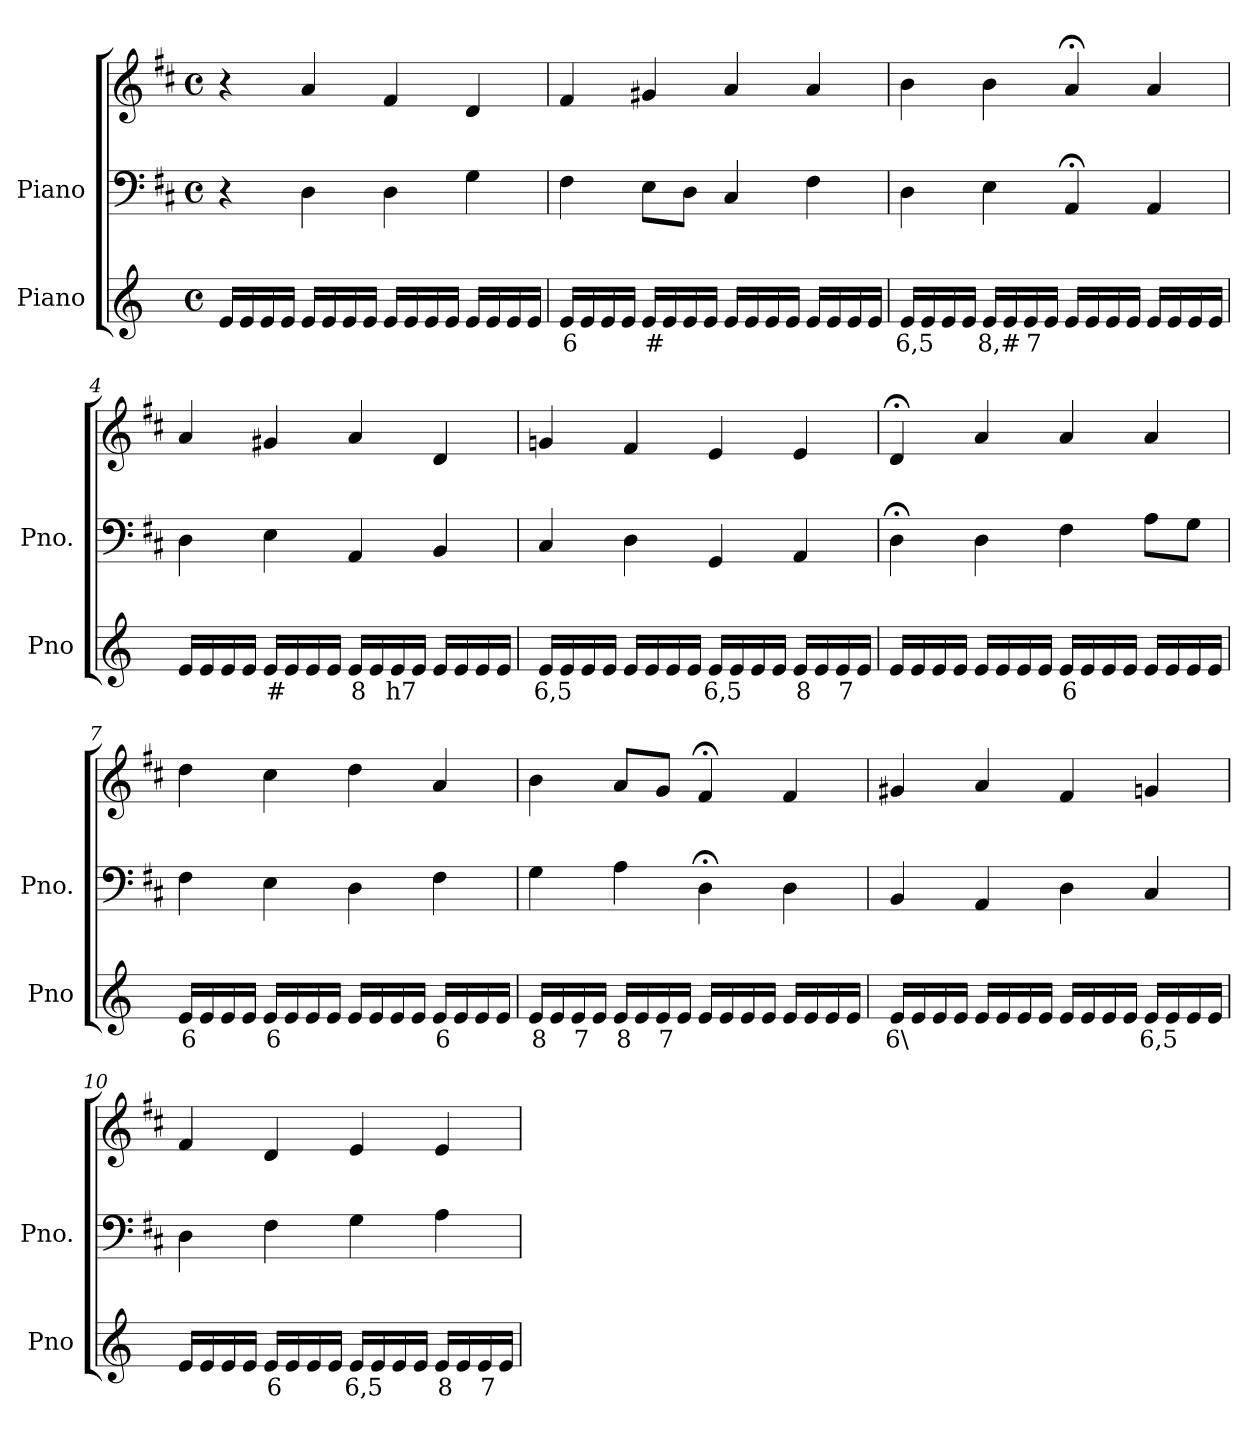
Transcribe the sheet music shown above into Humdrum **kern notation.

**kern	**text	**kern	**kern
*part2	*part2	*part1	*part1
*staff3	*staff3	*staff2	*staff1
*I"Piano	*	*I"Piano	*
*I'Pno	*	*I'Pno.	*
*clefG2	*	*clefF4	*clefG2
*k[]	*	*k[f#c#]	*k[f#c#]
*M4/4	*	*M4/4	*M4/4
*met(c)	*	*met(c)	*met(c)
=1	=1	=1	=1
16e/LL	.	4r	4r
16e/	.	.	.
16e/	.	.	.
16e/JJ	.	.	.
16e/LL	.	4D\	4a/
16e/	.	.	.
16e/	.	.	.
16e/JJ	.	.	.
16e/LL	.	4D\	4f#/
16e/	.	.	.
16e/	.	.	.
16e/JJ	.	.	.
16e/LL	.	4G\	4d/
16e/	.	.	.
16e/	.	.	.
16e/JJ	.	.	.
=2	=2	=2	=2
!	!LO:LY:b	!	!
16e/LL	6	4F#\	4f#/
16e/	.	.	.
16e/	.	.	.
16e/JJ	.	.	.
!	!LO:LY:b	!	!
16e/LL	#	8E\L	4g#X/
16e/	.	.	.
16e/	.	8D\J	.
16e/JJ	.	.	.
16e/LL	.	4C#/	4a/
16e/	.	.	.
16e/	.	.	.
16e/JJ	.	.	.
16e/LL	.	4F#\	4a/
16e/	.	.	.
16e/	.	.	.
16e/JJ	.	.	.
=3	=3	=3	=3
!	!LO:LY:b	!	!
16e/LL	6,5	4D\	4b\
16e/	.	.	.
16e/	.	.	.
16e/JJ	.	.	.
!	!LO:LY:b	!	!
16e/LL	8,#	4E\	4b\
16e/	.	.	.
!	!LO:LY:b	!	!
16e/	7	.	.
16e/JJ	.	.	.
16e/LL	.	4AA;</	4a;</
16e/	.	.	.
16e/	.	.	.
16e/JJ	.	.	.
16e/LL	.	4AA/	4a/
16e/	.	.	.
16e/	.	.	.
16e/JJ	.	.	.
=4	=4	=4	=4
16e/LL	.	4D\	4a/
16e/	.	.	.
16e/	.	.	.
16e/JJ	.	.	.
!	!LO:LY:b	!	!
16e/LL	#	4E\	4g#X/
16e/	.	.	.
16e/	.	.	.
16e/JJ	.	.	.
!	!LO:LY:b	!	!
16e/LL	8	4AA/	4a/
16e/	.	.	.
!	!LO:LY:b	!	!
16e/	h7	.	.
16e/JJ	.	.	.
16e/LL	.	4BB/	4d/
16e/	.	.	.
16e/	.	.	.
16e/JJ	.	.	.
=5	=5	=5	=5
!	!LO:LY:b	!	!
16e/LL	6,5	4C#/	4gn/
16e/	.	.	.
16e/	.	.	.
16e/JJ	.	.	.
16e/LL	.	4D\	4f#/
16e/	.	.	.
16e/	.	.	.
16e/JJ	.	.	.
!	!LO:LY:b	!	!
16e/LL	6,5	4GG/	4e/
16e/	.	.	.
16e/	.	.	.
16e/JJ	.	.	.
!	!LO:LY:b	!	!
16e/LL	8	4AA/	4e/
16e/	.	.	.
!	!LO:LY:b	!	!
16e/	7	.	.
16e/JJ	.	.	.
=6	=6	=6	=6
16e/LL	.	4D;<\	4d;</
16e/	.	.	.
16e/	.	.	.
16e/JJ	.	.	.
16e/LL	.	4D\	4a/
16e/	.	.	.
16e/	.	.	.
16e/JJ	.	.	.
!	!LO:LY:b	!	!
16e/LL	6	4F#\	4a/
16e/	.	.	.
16e/	.	.	.
16e/JJ	.	.	.
16e/LL	.	8A\L	4a/
16e/	.	.	.
16e/	.	8G\J	.
16e/JJ	.	.	.
=7	=7	=7	=7
!	!LO:LY:b	!	!
16e/LL	6	4F#\	4dd\
16e/	.	.	.
16e/	.	.	.
16e/JJ	.	.	.
!	!LO:LY:b	!	!
16e/LL	6	4E\	4cc#\
16e/	.	.	.
16e/	.	.	.
16e/JJ	.	.	.
16e/LL	.	4D\	4dd\
16e/	.	.	.
16e/	.	.	.
16e/JJ	.	.	.
!	!LO:LY:b	!	!
16e/LL	6	4F#\	4a/
16e/	.	.	.
16e/	.	.	.
16e/JJ	.	.	.
=8	=8	=8	=8
!	!LO:LY:b	!	!
16e/LL	8	4G\	4b\
16e/	.	.	.
!	!LO:LY:b	!	!
16e/	7	.	.
16e/JJ	.	.	.
!	!LO:LY:b	!	!
16e/LL	8	4A\	8a/L
16e/	.	.	.
!	!LO:LY:b	!	!
16e/	7	.	8g/J
16e/JJ	.	.	.
16e/LL	.	4D;<\	4f#;</
16e/	.	.	.
16e/	.	.	.
16e/JJ	.	.	.
16e/LL	.	4D\	4f#/
16e/	.	.	.
16e/	.	.	.
16e/JJ	.	.	.
=9	=9	=9	=9
!	!LO:LY:b	!	!
16e/LL	6\	4BB/	4g#X/
16e/	.	.	.
16e/	.	.	.
16e/JJ	.	.	.
16e/LL	.	4AA/	4a/
16e/	.	.	.
16e/	.	.	.
16e/JJ	.	.	.
16e/LL	.	4D\	4f#/
16e/	.	.	.
16e/	.	.	.
16e/JJ	.	.	.
!	!LO:LY:b	!	!
16e/LL	6,5	4C#/	4gn/
16e/	.	.	.
16e/	.	.	.
16e/JJ	.	.	.
=10	=10	=10	=10
16e/LL	.	4D\	4f#/
16e/	.	.	.
16e/	.	.	.
16e/JJ	.	.	.
!	!LO:LY:b	!	!
16e/LL	6	4F#\	4d/
16e/	.	.	.
16e/	.	.	.
16e/JJ	.	.	.
!	!LO:LY:b	!	!
16e/LL	6,5	4G\	4e/
16e/	.	.	.
16e/	.	.	.
16e/JJ	.	.	.
!	!LO:LY:b	!	!
16e/LL	8	4A\	4e/
16e/	.	.	.
!	!LO:LY:b	!	!
16e/	7	.	.
16e/JJ	.	.	.
=	=	=	=
*-	*-	*-	*-
